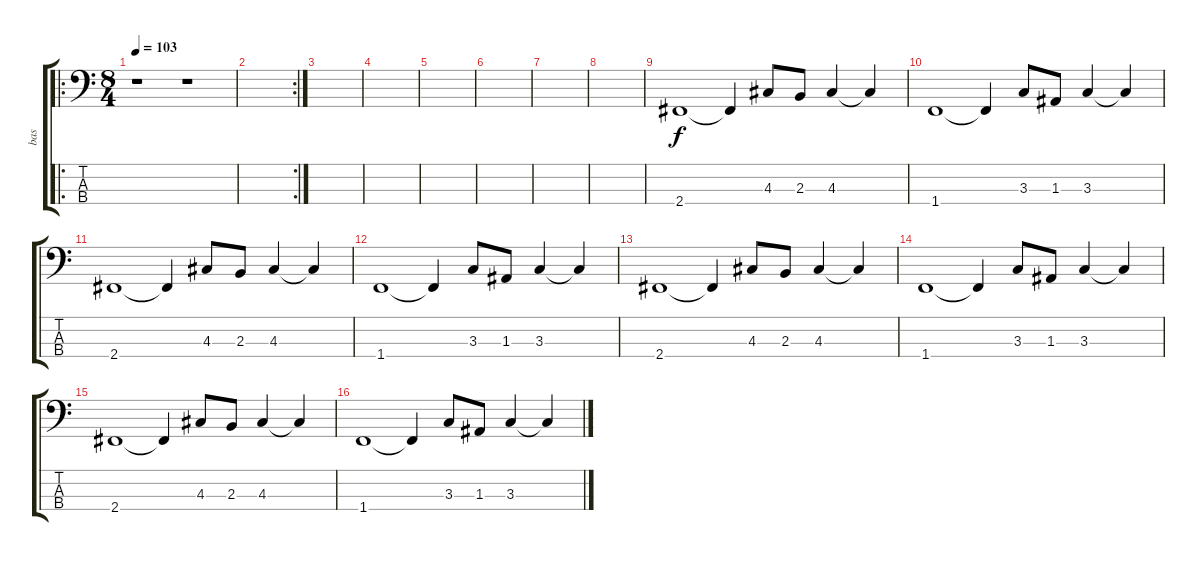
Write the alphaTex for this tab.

\track ("bas" "bas") {instrument acousticbass}
\staff {score tabs}
\tuning (G2 D2 A1 E1) {hide}
\ro
\ts (8 4)
\tempo 103
\clef f4
\ks c
r.1{dy f instrument acousticbass} r.1 |
\rc 2
|
|
|
|
|
|
|
2.4.1 2.4{t}.4 4.3.8 2.3.8 4.3.4 4.3{t}.4 |
1.4.1 1.4{t}.4 3.3.8 1.3.8 3.3.4 3.3{t}.4 |
2.4.1 2.4{t}.4 4.3.8 2.3.8 4.3.4 4.3{t}.4 |
1.4.1 1.4{t}.4 3.3.8 1.3.8 3.3.4 3.3{t}.4 |
2.4.1 2.4{t}.4 4.3.8 2.3.8 4.3.4 4.3{t}.4 |
1.4.1 1.4{t}.4 3.3.8 1.3.8 3.3.4 3.3{t}.4 |
2.4.1 2.4{t}.4 4.3.8 2.3.8 4.3.4 4.3{t}.4 |
1.4.1 1.4{t}.4 3.3.8 1.3.8 3.3.4 3.3{t}.4
